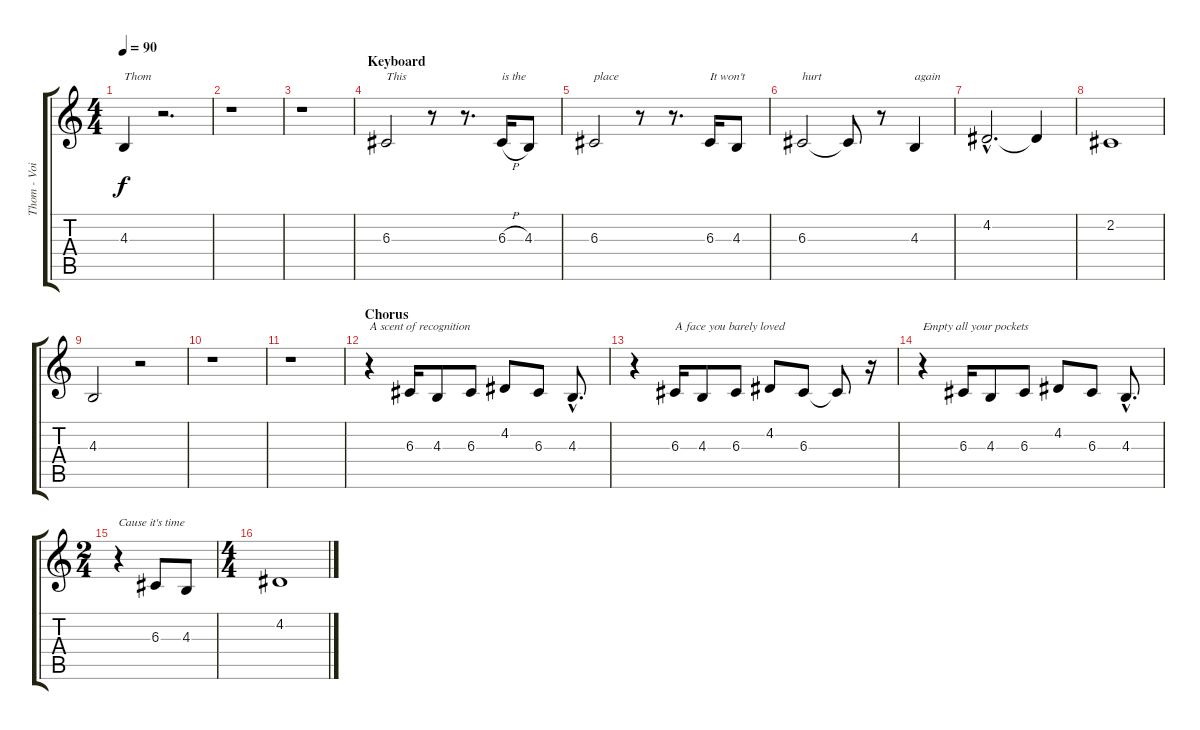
\track ("Thom - Voice" "Thom - Voi") {instrument flute}
\staff {score tabs}
\tuning (E4 B3 G3 D3 A2 E2) {hide}
\ts (4 4)
\tempo 90
\clef g2
\ks c
4.3.4{txt "Thom" dy f} r.2{d} |
r.1 |
r.1 |
\section ("" "Keyboard")
6.3.2{txt "This"} r.8 r.8{d} 6.3{h}.16{txt "is the"} 4.3.8 |
6.3.2{txt "place"} r.8 r.8{d} 6.3.16{txt "It won't"} 4.3.8 |
6.3.2{txt "hurt"} 6.3{t}.8 r.8 4.3.4{txt "again"} |
4.2{hac}.2{d} 4.2{t}.4 |
2.2.1 |
4.3.2 r.2 |
r.1 |
r.1 |
\section ("" "Chorus")
r.4{txt "A scent of recognition"} 6.3.16 4.3.8 6.3.8 4.2.8 6.3.8 4.3{hac}.8{d} |
r.4 6.3.16{txt "A face you barely loved"} 4.3.8 6.3.8 4.2.8 6.3.8 6.3{t}.8 r.16 |
r.4{txt "Empty all your pockets"} 6.3.16 4.3.8 6.3.8 4.2.8 6.3.8 4.3{hac}.8{d} |
\ts (2 4)
r.4{txt "Cause it's time"} 6.3.8 4.3.8 |
\ts (4 4)
4.2.1
